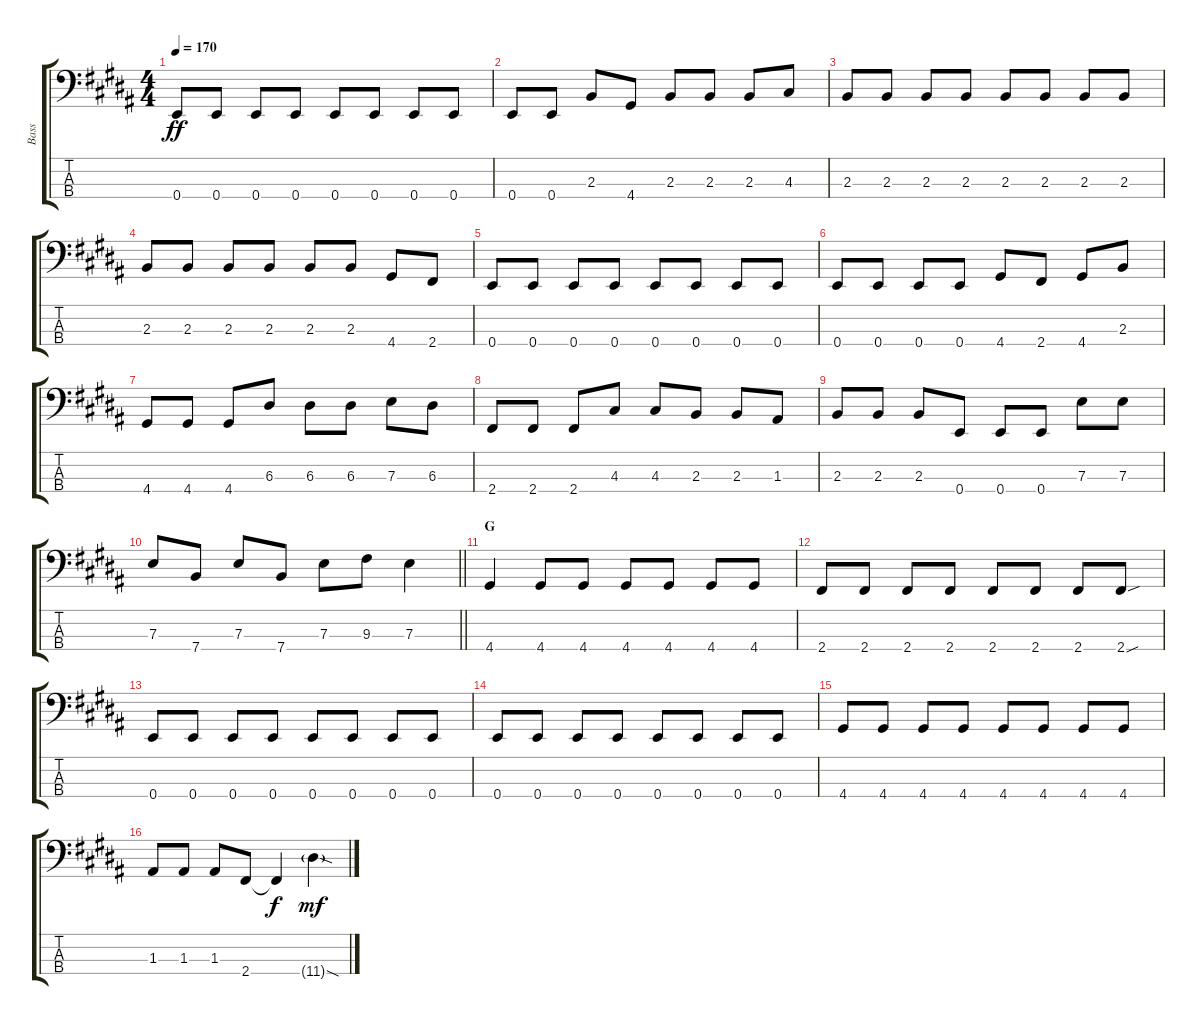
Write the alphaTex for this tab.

\track ("Bass" "Bass") {instrument electricbasspick}
\staff {score tabs}
\tuning (G2 D2 A1 E1) {hide}
\ts (4 4)
\tempo 170
\clef f4
\ks b
0.4.8{dy ff} 0.4.8 0.4.8 0.4.8 0.4.8 0.4.8 0.4.8 0.4.8 |
0.4.8 0.4.8 2.3.8 4.4.8 2.3.8 2.3.8 2.3.8 4.3.8 |
2.3.8 2.3.8 2.3.8 2.3.8 2.3.8 2.3.8 2.3.8 2.3.8 |
2.3.8 2.3.8 2.3.8 2.3.8 2.3.8 2.3.8 4.4.8 2.4.8 |
0.4.8 0.4.8 0.4.8 0.4.8 0.4.8 0.4.8 0.4.8 0.4.8 |
0.4.8 0.4.8 0.4.8 0.4.8 4.4.8 2.4.8 4.4.8 2.3.8 |
4.4.8 4.4.8 4.4.8 6.3.8 6.3.8 6.3.8 7.3.8 6.3.8 |
2.4.8 2.4.8 2.4.8 4.3.8 4.3.8 2.3.8 2.3.8 1.3.8 |
2.3.8 2.3.8 2.3.8 0.4.8 0.4.8 0.4.8 7.3.8 7.3.8 |
\barLineRight lightlight
7.3.8 7.4.8 7.3.8 7.4.8 7.3.8 9.3.8 7.3.4 |
\section ("" "G")
4.4.4 4.4.8 4.4.8 4.4.8 4.4.8 4.4.8 4.4.8 |
2.4.8 2.4.8 2.4.8 2.4.8 2.4.8 2.4.8 2.4.8 2.4{sou}.8 |
0.4.8 0.4.8 0.4.8 0.4.8 0.4.8 0.4.8 0.4.8 0.4.8 |
0.4.8 0.4.8 0.4.8 0.4.8 0.4.8 0.4.8 0.4.8 0.4.8 |
4.4.8 4.4.8 4.4.8 4.4.8 4.4.8 4.4.8 4.4.8 4.4.8 |
1.3.8 1.3.8 1.3.8 2.4.8 2.4{t}.4{dy f} 11.4{sod g}.4{dy mf}
